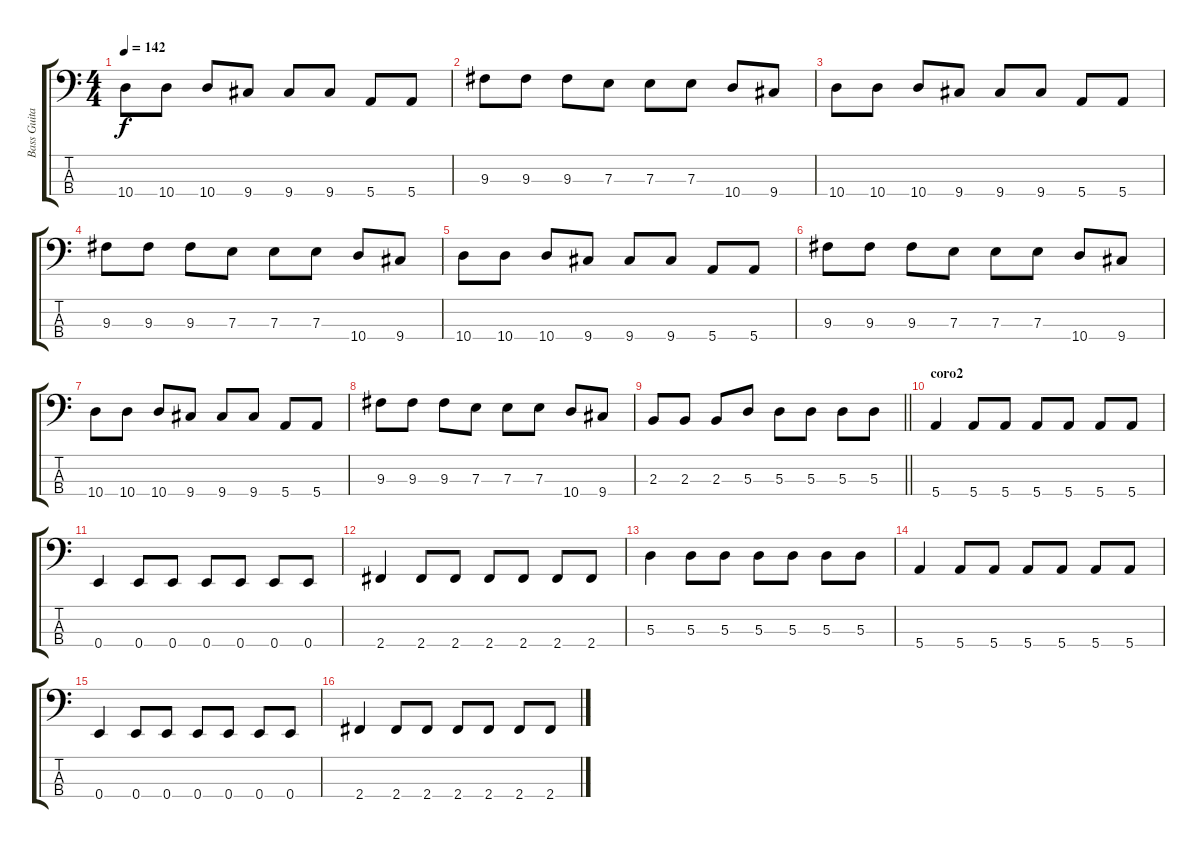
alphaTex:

\track ("Bass Guitar" "Bass Guita") {instrument electricbassfinger}
\staff {score tabs}
\tuning (G2 D2 A1 E1) {hide}
\ts (4 4)
\tempo 142
\clef f4
\ks c
10.4.8{dy f} 10.4.8 10.4.8 9.4.8 9.4.8 9.4.8 5.4.8 5.4.8 |
9.3.8 9.3.8 9.3.8 7.3.8 7.3.8 7.3.8 10.4.8 9.4.8 |
10.4.8 10.4.8 10.4.8 9.4.8 9.4.8 9.4.8 5.4.8 5.4.8 |
9.3.8 9.3.8 9.3.8 7.3.8 7.3.8 7.3.8 10.4.8 9.4.8 |
10.4.8 10.4.8 10.4.8 9.4.8 9.4.8 9.4.8 5.4.8 5.4.8 |
9.3.8 9.3.8 9.3.8 7.3.8 7.3.8 7.3.8 10.4.8 9.4.8 |
10.4.8 10.4.8 10.4.8 9.4.8 9.4.8 9.4.8 5.4.8 5.4.8 |
9.3.8 9.3.8 9.3.8 7.3.8 7.3.8 7.3.8 10.4.8 9.4.8 |
\barLineRight lightlight
2.3.8 2.3.8 2.3.8 5.3.8 5.3.8 5.3.8 5.3.8 5.3.8 |
\section ("" "coro2")
5.4.4 5.4.8 5.4.8 5.4.8 5.4.8 5.4.8 5.4.8 |
0.4.4 0.4.8 0.4.8 0.4.8 0.4.8 0.4.8 0.4.8 |
2.4.4 2.4.8 2.4.8 2.4.8 2.4.8 2.4.8 2.4.8 |
5.3.4 5.3.8 5.3.8 5.3.8 5.3.8 5.3.8 5.3.8 |
5.4.4 5.4.8 5.4.8 5.4.8 5.4.8 5.4.8 5.4.8 |
0.4.4 0.4.8 0.4.8 0.4.8 0.4.8 0.4.8 0.4.8 |
2.4.4 2.4.8 2.4.8 2.4.8 2.4.8 2.4.8 2.4.8
